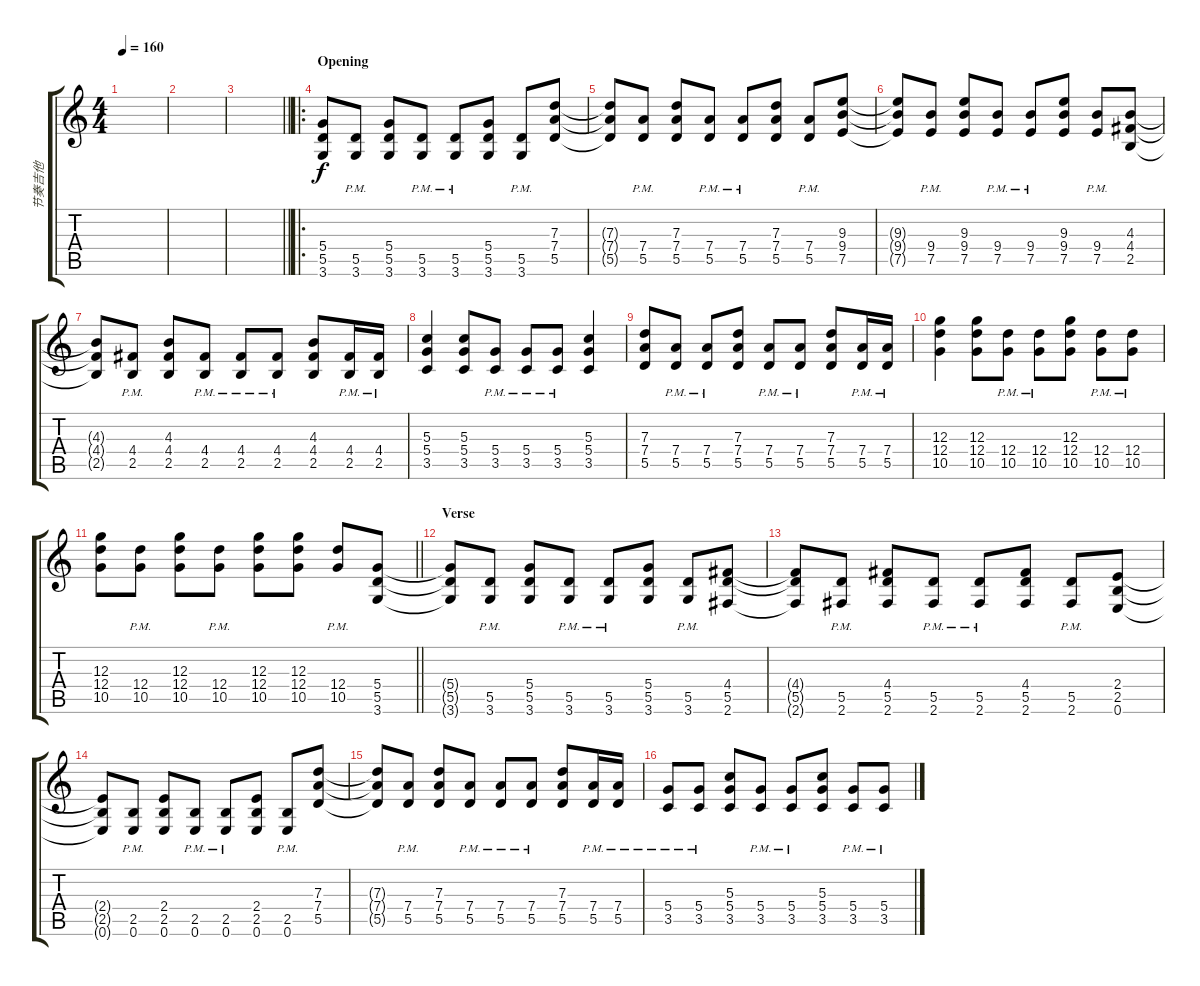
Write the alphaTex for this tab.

\track ("节奏吉他" "节奏吉他") {instrument overdrivenguitar}
\staff {score tabs}
\tuning (E4 B3 G3 D3 A2 E2) {hide}
\ts (4 4)
\tempo 160
\clef g2
\ks c
|
|
\barLineRight lightlight
|
\ro
\section ("" "Opening")
(5.4 5.5 3.6).8 (5.5{pm} 3.6{pm}).8 (5.4 5.5 3.6).8 (5.5{pm} 3.6{pm}).8 (5.5{pm} 3.6{pm}).8 (5.4 5.5 3.6).8 (5.5{pm} 3.6{pm}).8 (7.3 7.4 5.5).8 |
(7.3{t} 7.4{t} 5.5{t}).8 (7.4{pm} 5.5{pm}).8 (7.3 7.4 5.5).8 (7.4{pm} 5.5{pm}).8 (7.4{pm} 5.5{pm}).8 (7.3 7.4 5.5).8 (7.4{pm} 5.5{pm}).8 (9.3 9.4 7.5).8 |
(9.3{t} 9.4{t} 7.5{t}).8 (9.4{pm} 7.5{pm}).8 (9.3 9.4 7.5).8 (9.4{pm} 7.5{pm}).8 (9.4{pm} 7.5{pm}).8 (9.3 9.4 7.5).8 (9.4{pm} 7.5{pm}).8 (4.3 4.4 2.5).8 |
(4.3{t} 4.4{t} 2.5{t}).8 (4.4{pm} 2.5{pm}).8 (4.3 4.4 2.5).8 (4.4{pm} 2.5{pm}).8 (4.4{pm} 2.5{pm}).8 (4.4{pm} 2.5{pm}).8 (4.3 4.4 2.5).8 (4.4{pm} 2.5{pm}).16 (4.4{pm} 2.5{pm}).16 |
(5.3 5.4 3.5).4 (5.3 5.4 3.5).8 (5.4{pm} 3.5{pm}).8 (5.4{pm} 3.5{pm}).8 (5.4{pm} 3.5{pm}).8 (5.3 5.4 3.5).4 |
(7.3 7.4 5.5).8 (7.4{pm} 5.5{pm}).8 (7.4{pm} 5.5{pm}).8 (7.3 7.4 5.5).8 (7.4{pm} 5.5{pm}).8 (7.4{pm} 5.5{pm}).8 (7.3 7.4 5.5).8 (7.4{pm} 5.5{pm}).16 (7.4{pm} 5.5{pm}).16 |
(12.3 12.4 10.5).4 (12.3 12.4 10.5).8 (12.4{pm} 10.5{pm}).8 (12.4{pm} 10.5{pm}).8 (12.3 12.4 10.5).8 (12.4{pm} 10.5{pm}).8 (12.4{pm} 10.5{pm}).8 |
\barLineRight lightlight
(12.3 12.4 10.5).8 (12.4{pm} 10.5{pm}).8 (12.3 12.4 10.5).8 (12.4{pm} 10.5{pm}).8 (12.3 12.4 10.5).8 (12.3 12.4 10.5).8 (12.4{pm} 10.5{pm}).8 (5.4 5.5 3.6).8 |
\section ("" "Verse")
(5.4{t} 5.5{t} 3.6{t}).8 (5.5{pm} 3.6{pm}).8 (5.4 5.5 3.6).8 (5.5{pm} 3.6{pm}).8 (5.5{pm} 3.6{pm}).8 (5.4 5.5 3.6).8 (5.5{pm} 3.6{pm}).8 (4.4 5.5 2.6).8 |
(4.4{t} 5.5{t} 2.6{t}).8 (5.5{pm} 2.6{pm}).8 (4.4 5.5 2.6).8 (5.5{pm} 2.6{pm}).8 (5.5{pm} 2.6{pm}).8 (4.4 5.5 2.6).8 (5.5{pm} 2.6{pm}).8 (2.4 2.5 0.6).8 |
(2.4{t} 2.5{t} 0.6{t}).8 (2.5{pm} 0.6{pm}).8 (2.4 2.5 0.6).8 (2.5{pm} 0.6{pm}).8 (2.5{pm} 0.6{pm}).8 (2.4 2.5 0.6).8 (2.5{pm} 0.6{pm}).8 (7.3 7.4 5.5).8 |
(7.3{t} 7.4{t} 5.5{t}).8 (7.4{pm} 5.5{pm}).8 (7.3 7.4 5.5).8 (7.4{pm} 5.5{pm}).8 (7.4{pm} 5.5{pm}).8 (7.4{pm} 5.5{pm}).8 (7.3 7.4 5.5).8 (7.4{pm} 5.5{pm}).16 (7.4{pm} 5.5{pm}).16 |
(5.4{pm} 3.5{pm}).8 (5.4{pm} 3.5{pm}).8 (5.3 5.4 3.5).8 (5.4{pm} 3.5{pm}).8 (5.4{pm} 3.5{pm}).8 (5.3 5.4 3.5).8 (5.4{pm} 3.5{pm}).8 (5.4{pm} 3.5{pm}).8
